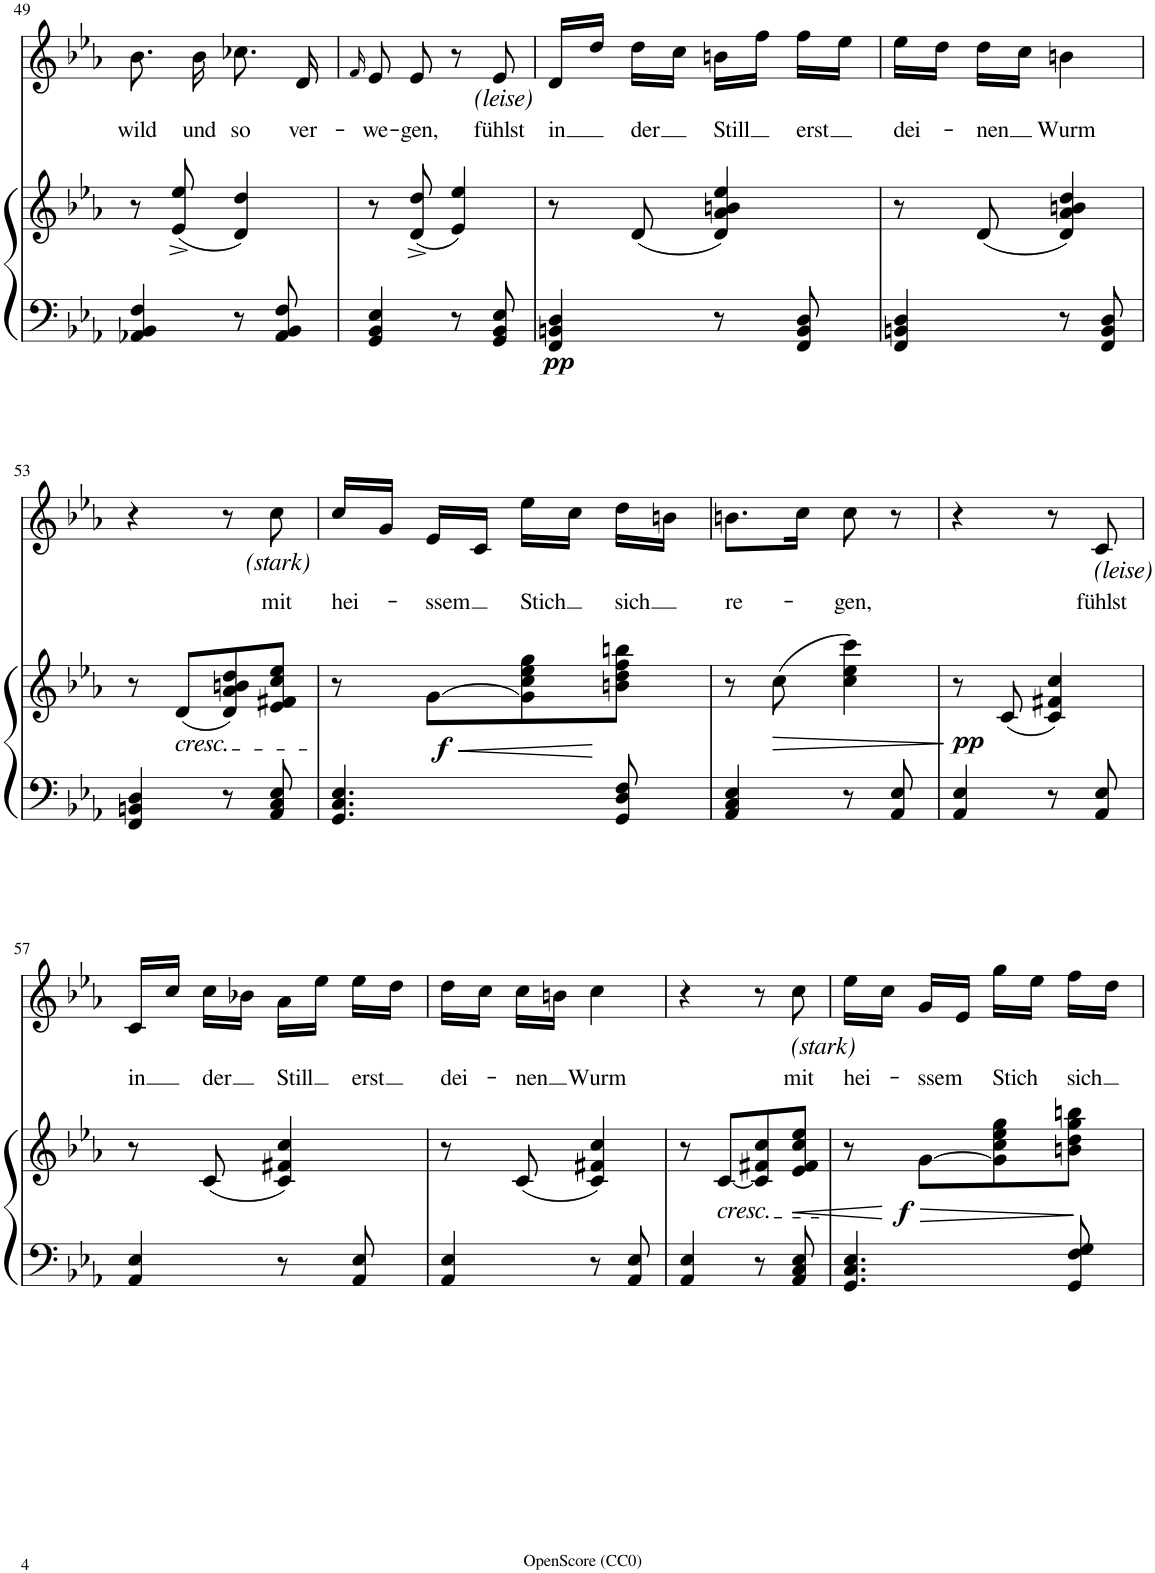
**kern	**kern	**dynam	**kern	**text
*part2	*part2	*part2	*part1	*part1
*staff3	*staff2	*staff2/3	*staff1	*staff1
*I"Pianoforte	*	*	*I"Singstimme Voice	*
*I'Pno	*	*	*	*
!!LO:PB:g=z
*clefF4	*clefG2	*	*clefG2	*
*k[b-e-a-]	*k[b-e-a-]	*	*k[b-e-a-]	*
*M2/4	*M2/4	*	*M2/4	*
=49	=49	=49	=49	=49
!	!	!	!	!LO:LY:b
4AA-X/ 4BB-/ 4F/	8r	.	8.b-\	wild
.	(8e-/^ 8ee-/^	.	.	.
!	!	!	!	!LO:LY:b
.	.	.	16b-\	und
!	!	!	!	!LO:LY:b
8r	4d/ 4dd/)	.	8.cc-X\	so
8AA-/ 8BB-/ 8F/	.	.	.	.
!	!	!	!	!LO:LY:b
.	.	.	16d/	ver-
=50	=50	=50	=50	=50
.	.	.	16qf/	.
!	!	!	!LO:TX:b:i:t=(leise)	!
!	!	!	!	!LO:LY:b
4GG/ 4BB-/ 4E-/	8r	.	8e-/	-we-
!	!	!	!	!LO:LY:b
.	(8d/^ 8dd/^	.	8e-/	-gen,
8r	4e-/ 4ee-/)	.	8r	.
!	!	!	!	!LO:LY:b
8GG/ 8BB-/ 8E-/	.	.	8e-/	fühlst
=51	=51	=51	=51	=51
!	!	!LO:DY:b=2	!	!LO:LY:b
4FF/ 4BBn/ 4D/	8r	pp	16d/LL	in
.	.	.	16dd/JJ	.
!	!	!	!	!LO:LY:b
.	(8d/	.	16dd\LL	der
.	.	.	16cc\JJ	.
!	!	!	!	!LO:LY:b
8r	4d/ 4a-/ 4bn/ 4ee-/)	.	16bn\LL	Still
.	.	.	16ff\JJ	.
!	!	!	!	!LO:LY:b
8FF/ 8BB/ 8D/	.	.	16ff\LL	erst
.	.	.	16ee-\JJ	.
=52	=52	=52	=52	=52
!	!	!	!	!LO:LY:b
4FF/ 4BBn/ 4D/	8r	.	16ee-\LL	dei-
.	.	.	16dd\JJ	.
!	!	!	!	!LO:LY:b
.	(8d/	.	16dd\LL	-nen
.	.	.	16cc\JJ	.
!	!	!	!	!LO:LY:b
8r	4d/ 4a-/ 4bn/ 4dd/)	.	4bn\	Wurm
8FF/ 8BB/ 8D/	.	.	.	.
!!LO:LB:g=z
=53	=53	=53	=53	=53
4FF/ 4BBn/ 4D/	8r	.	4r	.
!	!LO:TX:b:i:t=cresc.	!	!	!
.	(8d/L	.	.	.
8r	8d/ 8a-/ 8bn/ 8dd/)	.	8r	.
!	!	!	!LO:TX:b:i:t=(stark)	!
!	!	!	!	!LO:LY:b
8AA-/ 8C/ 8E-/	8e-/ 8f#X/ 8cc/ 8ee-/J	.	8cc\	mit
=54	=54	=54	=54	=54
!	!	!	!	!LO:LY:b
4.GG/ 4.C/ 4.E-/	8r	.	16cc/LL	hei-
.	.	.	16g/JJ	.
!	!	!LO:HP:b	!	!LO:LY:b
!	!	!LO:DY:n=1:b	!	!
.	[8g\L	< f	16e-/LL	-ssem
.	.	.	16c/JJ	.
!	!	!	!	!LO:LY:b
.	8g\] 8cc\ 8ee-\ 8gg\	.	16ee-\LL	Stich
.	.	.	16cc\JJ	.
!	!	!	!	!LO:LY:b
8GG/ 8D/ 8F/	8bn\ 8dd\ 8ff\ 8bbn\J	.	16dd\LL	sich
.	.	.	16bn\JJ	.
.	.	[	.	.
=55	=55	=55	=55	=55
!	!	!	!	!LO:LY:b
4AA-/ 4C/ 4E-/	8r	.	8.bn\L	re-
!	!	!LO:HP:b	!	!
.	(8cc\	>	.	.
.	.	.	16cc\Jk	.
!	!	!	!	!LO:LY:b
8r	4cc\ 4ee-\ 4ccc\)	.	8cc\	-gen,
8AA-/ 8E-/	.	.	8r	.
.	.	]	.	.
=56	=56	=56	=56	=56
!	!	!LO:DY:b	!	!
4AA-/ 4E-/	8r	pp	4r	.
.	(8c/	.	.	.
8r	4c/ 4f#X/ 4cc/)	.	8r	.
!	!	!	!LO:TX:b:i:t=(leise)	!
!	!	!	!	!LO:LY:b
8AA-/ 8E-/	.	.	8c/	fühlst
!!LO:LB:g=z
=57	=57	=57	=57	=57
!	!	!	!	!LO:LY:b
4AA-/ 4E-/	8r	.	16c/LL	in
.	.	.	16cc/JJ	.
!	!	!	!	!LO:LY:b
.	(8c/	.	16cc\LL	der
.	.	.	16b-X\JJ	.
!	!	!	!	!LO:LY:b
8r	4c/ 4f#X/ 4cc/)	.	16a-\LL	Still
.	.	.	16ee-\JJ	.
!	!	!	!	!LO:LY:b
8AA-/ 8E-/	.	.	16ee-\LL	erst
.	.	.	16dd\JJ	.
=58	=58	=58	=58	=58
!	!	!	!	!LO:LY:b
4AA-/ 4E-/	8r	.	16dd\LL	dei-
.	.	.	16cc\JJ	.
!	!	!	!	!LO:LY:b
.	(8c/	.	16cc\LL	-nen
.	.	.	16bn\JJ	.
!	!	!	!	!LO:LY:b
8r	4c/ 4f#X/ 4cc/)	.	4cc\	Wurm
8AA-/ 8E-/	.	.	.	.
=59	=59	=59	=59	=59
4AA-/ 4E-/	8r	.	4r	.
!	!LO:TX:b:i:t=cresc.	!	!	!
.	[8c/L	.	.	.
8r	8c/] 8f#X/ 8cc/	.	8r	.
!	!	!	!LO:TX:b:i:t=(stark)	!
!	!	!LO:HP:b	!	!LO:LY:b
8AA-/ 8C/ 8E-/	8e-/ 8f#/ 8cc/ 8ee-/J	<	8cc\	mit
.	.	[	.	.
=60	=60	=60	=60	=60
!	!	!	!	!LO:LY:b
4.GG/ 4.C/ 4.E-/	8r	.	16ee-\LL	hei-
.	.	.	16cc\JJ	.
!	!	!LO:HP:b	!	!LO:LY:b
!	!	!LO:DY:n=1:b	!	!
.	[8g\L	> f	16g/LL	ssem
.	.	.	16e-/JJ	.
!	!	!	!	!LO:LY:b
.	8g\] 8cc\ 8ee-\ 8gg\	]	16gg\LL	Stich
.	.	.	16ee-\JJ	.
!	!	!	!	!LO:LY:b
8GG/ 8F/ 8G/	8bn\ 8dd\ 8gg\ 8bbn\J	.	16ff\LL	sich
.	.	.	16dd\JJ	.
=	=	=	=	=
*-	*-	*-	*-	*-
